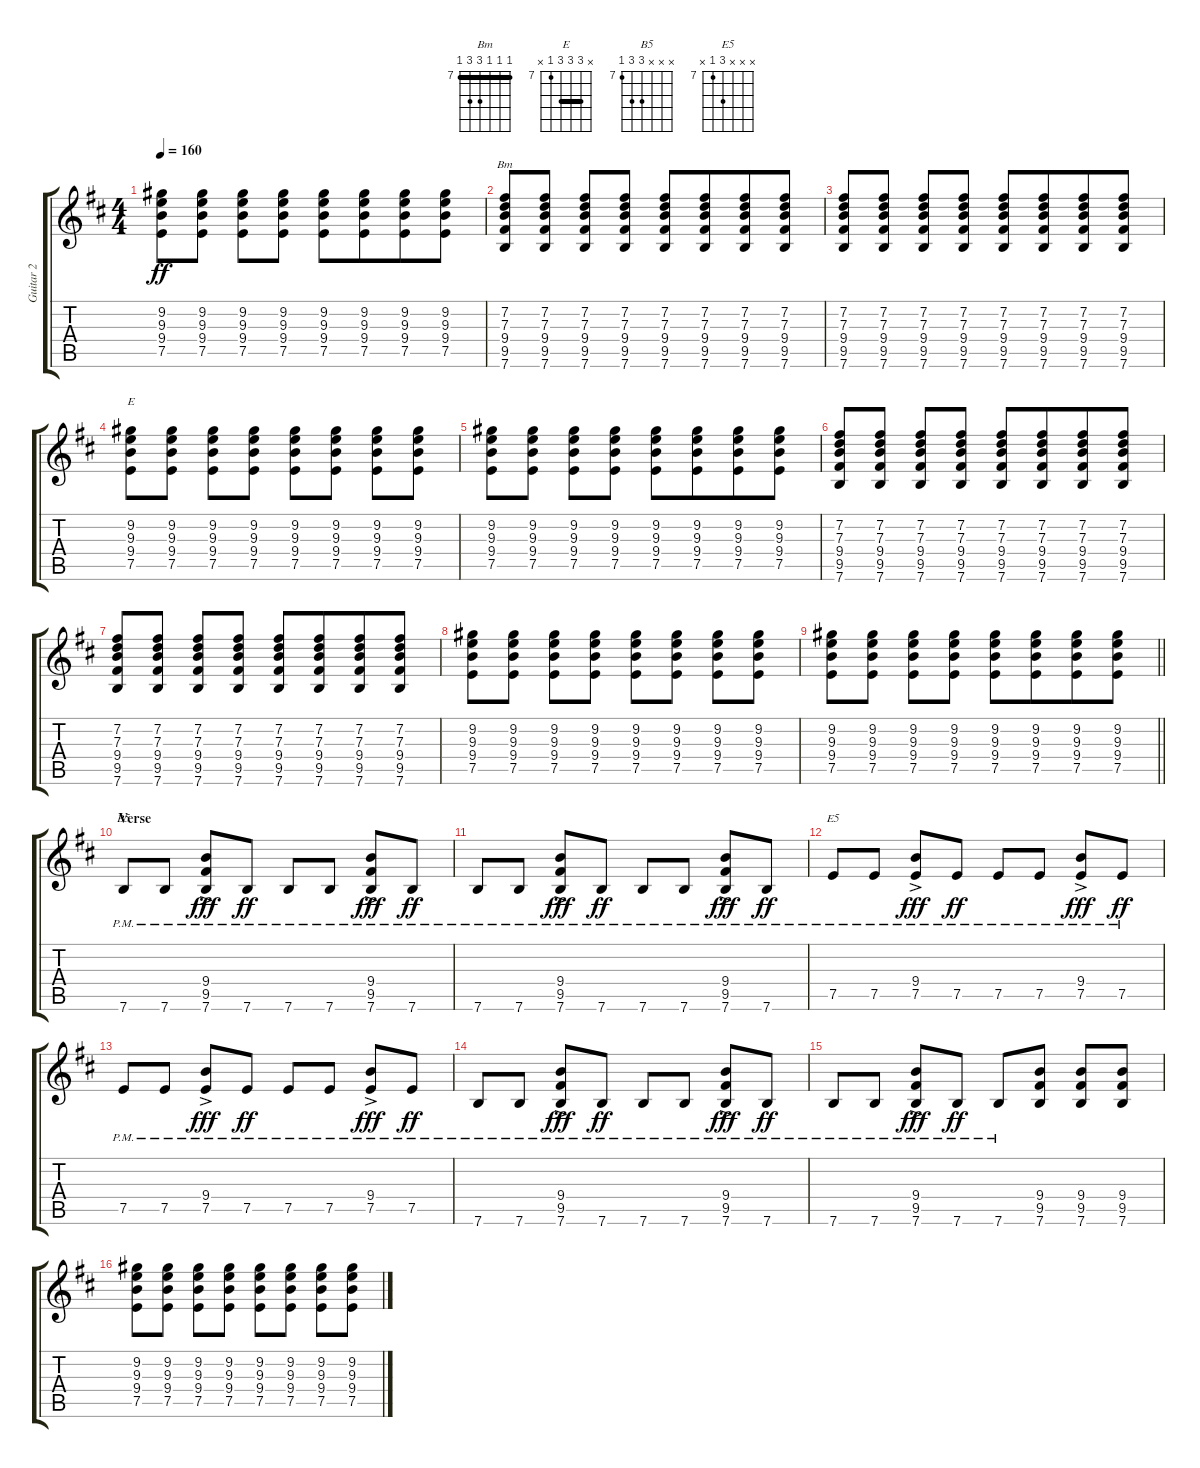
\track ("Guitar 2" "Guitar 2") {instrument overdrivenguitar}
\staff {score tabs}
\tuning (E4 B3 G3 D3 A2 E2) {hide}
\chord ("Bm" 7 7 7 9 9 7) {firstfret 7 barre 7}
\chord ("E" x 9 9 9 7 x) {firstfret 7 barre 9}
\chord ("B5" x x x 9 9 7) {firstfret 7}
\chord ("E5" x x x 9 7 x) {firstfret 7}
\ts (4 4)
\tempo 160
\clef g2
\ks bminor
(9.2 9.3 9.4 7.5).8{dy ff} (9.2 9.3 9.4 7.5).8 (9.2 9.3 9.4 7.5).8 (9.2 9.3 9.4 7.5).8 (9.2 9.3 9.4 7.5).8 (9.2 9.3 9.4 7.5).8{beam merge} (9.2 9.3 9.4 7.5).8 (9.2 9.3 9.4 7.5).8 |
(7.2 7.3 9.4 9.5 7.6).8{ch "Bm"} (7.2 7.3 9.4 9.5 7.6).8 (7.2 7.3 9.4 9.5 7.6).8 (7.2 7.3 9.4 9.5 7.6).8 (7.2 7.3 9.4 9.5 7.6).8 (7.2 7.3 9.4 9.5 7.6).8{beam merge} (7.2 7.3 9.4 9.5 7.6).8{beam merge} (7.2 7.3 9.4 9.5 7.6).8 |
(7.2 7.3 9.4 9.5 7.6).8 (7.2 7.3 9.4 9.5 7.6).8 (7.2 7.3 9.4 9.5 7.6).8 (7.2 7.3 9.4 9.5 7.6).8 (7.2 7.3 9.4 9.5 7.6).8 (7.2 7.3 9.4 9.5 7.6).8{beam merge} (7.2 7.3 9.4 9.5 7.6).8{beam merge} (7.2 7.3 9.4 9.5 7.6).8 |
(9.2 9.3 9.4 7.5).8{ch "E"} (9.2 9.3 9.4 7.5).8 (9.2 9.3 9.4 7.5).8 (9.2 9.3 9.4 7.5).8 (9.2 9.3 9.4 7.5).8 (9.2 9.3 9.4 7.5).8 (9.2 9.3 9.4 7.5).8 (9.2 9.3 9.4 7.5).8 |
(9.2 9.3 9.4 7.5).8 (9.2 9.3 9.4 7.5).8 (9.2 9.3 9.4 7.5).8 (9.2 9.3 9.4 7.5).8 (9.2 9.3 9.4 7.5).8 (9.2 9.3 9.4 7.5).8{beam merge} (9.2 9.3 9.4 7.5).8 (9.2 9.3 9.4 7.5).8 |
(7.2 7.3 9.4 9.5 7.6).8 (7.2 7.3 9.4 9.5 7.6).8 (7.2 7.3 9.4 9.5 7.6).8 (7.2 7.3 9.4 9.5 7.6).8 (7.2 7.3 9.4 9.5 7.6).8 (7.2 7.3 9.4 9.5 7.6).8{beam merge} (7.2 7.3 9.4 9.5 7.6).8{beam merge} (7.2 7.3 9.4 9.5 7.6).8 |
(7.2 7.3 9.4 9.5 7.6).8 (7.2 7.3 9.4 9.5 7.6).8 (7.2 7.3 9.4 9.5 7.6).8 (7.2 7.3 9.4 9.5 7.6).8 (7.2 7.3 9.4 9.5 7.6).8 (7.2 7.3 9.4 9.5 7.6).8{beam merge} (7.2 7.3 9.4 9.5 7.6).8{beam merge} (7.2 7.3 9.4 9.5 7.6).8 |
(9.2 9.3 9.4 7.5).8 (9.2 9.3 9.4 7.5).8 (9.2 9.3 9.4 7.5).8 (9.2 9.3 9.4 7.5).8 (9.2 9.3 9.4 7.5).8 (9.2 9.3 9.4 7.5).8 (9.2 9.3 9.4 7.5).8 (9.2 9.3 9.4 7.5).8 |
\barLineRight lightlight
(9.2 9.3 9.4 7.5).8 (9.2 9.3 9.4 7.5).8 (9.2 9.3 9.4 7.5).8 (9.2 9.3 9.4 7.5).8 (9.2 9.3 9.4 7.5).8 (9.2 9.3 9.4 7.5).8{beam merge} (9.2 9.3 9.4 7.5).8 (9.2 9.3 9.4 7.5).8 |
\section ("" "Verse")
7.6{pm}.8{ch "B5"} 7.6{pm}.8 (9.4{pm} 9.5{pm} 7.6{ac pm}).8{dy fff} 7.6{pm}.8{dy ff} 7.6{pm}.8 7.6{pm}.8 (9.4{pm} 9.5{pm} 7.6{ac pm}).8{dy fff} 7.6{pm}.8{dy ff} |
7.6{pm}.8 7.6{pm}.8 (9.4{pm} 9.5{pm} 7.6{ac pm}).8{dy fff} 7.6{pm}.8{dy ff} 7.6{pm}.8 7.6{pm}.8 (9.4{pm} 9.5{pm} 7.6{ac pm}).8{dy fff} 7.6{pm}.8{dy ff} |
7.5{pm}.8{ch "E5"} 7.5{pm}.8 (9.4{pm} 7.5{ac pm}).8{dy fff} 7.5{pm}.8{dy ff} 7.5{pm}.8 7.5{pm}.8 (9.4{pm} 7.5{ac pm}).8{dy fff} 7.5{pm}.8{dy ff} |
7.5{pm}.8 7.5{pm}.8 (9.4{pm} 7.5{ac pm}).8{dy fff} 7.5{pm}.8{dy ff} 7.5{pm}.8 7.5{pm}.8 (9.4{pm} 7.5{ac pm}).8{dy fff} 7.5{pm}.8{dy ff} |
7.6{pm}.8 7.6{pm}.8 (9.4{pm} 9.5{pm} 7.6{ac pm}).8{dy fff} 7.6{pm}.8{dy ff} 7.6{pm}.8 7.6{pm}.8 (9.4{pm} 9.5{pm} 7.6{ac pm}).8{dy fff} 7.6{pm}.8{dy ff} |
7.6{pm}.8 7.6{pm}.8 (9.4{pm} 9.5{pm} 7.6{ac pm}).8{dy fff} 7.6{pm}.8{dy ff} 7.6{pm}.8 (9.4 9.5 7.6).8 (9.4 9.5 7.6).8 (9.4 9.5 7.6).8 |
(9.2 9.3 9.4 7.5).8 (9.2 9.3 9.4 7.5).8 (9.2 9.3 9.4 7.5).8 (9.2 9.3 9.4 7.5).8 (9.2 9.3 9.4 7.5).8 (9.2 9.3 9.4 7.5).8 (9.2 9.3 9.4 7.5).8 (9.2 9.3 9.4 7.5).8
